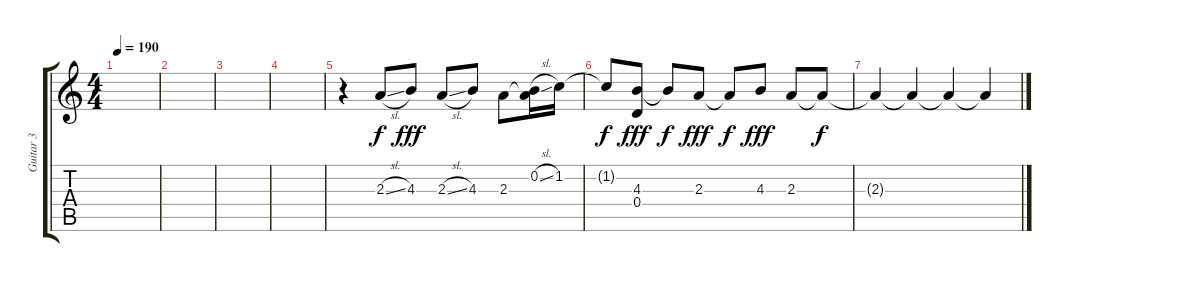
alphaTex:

\track ("Guitar 3" "Guitar 3") {instrument acousticguitarsteel}
\staff {score tabs}
\tuning (E4 B3 G3 D3 A2 E2) {hide}
\ts (4 4)
\tempo 190
\clef g2
\ks c
|
|
|
|
r.4 2.3{sl}.8{dy f} 4.3.8{dy fff} 2.3{sl}.8 4.3.8 2.3.8 (0.2{sl} 2.3{t}).16 1.2.16 |
1.2{t}.8{dy f} (4.3 0.4).8{dy fff} 4.3{t}.8{dy f} 2.3.8{dy fff} 2.3{t}.8{dy f} 4.3.8{dy fff} 2.3.8 2.3{t}.8{dy f} |
2.3{t}.4 2.3{t}.4 2.3{t}.4 2.3{t}.4
